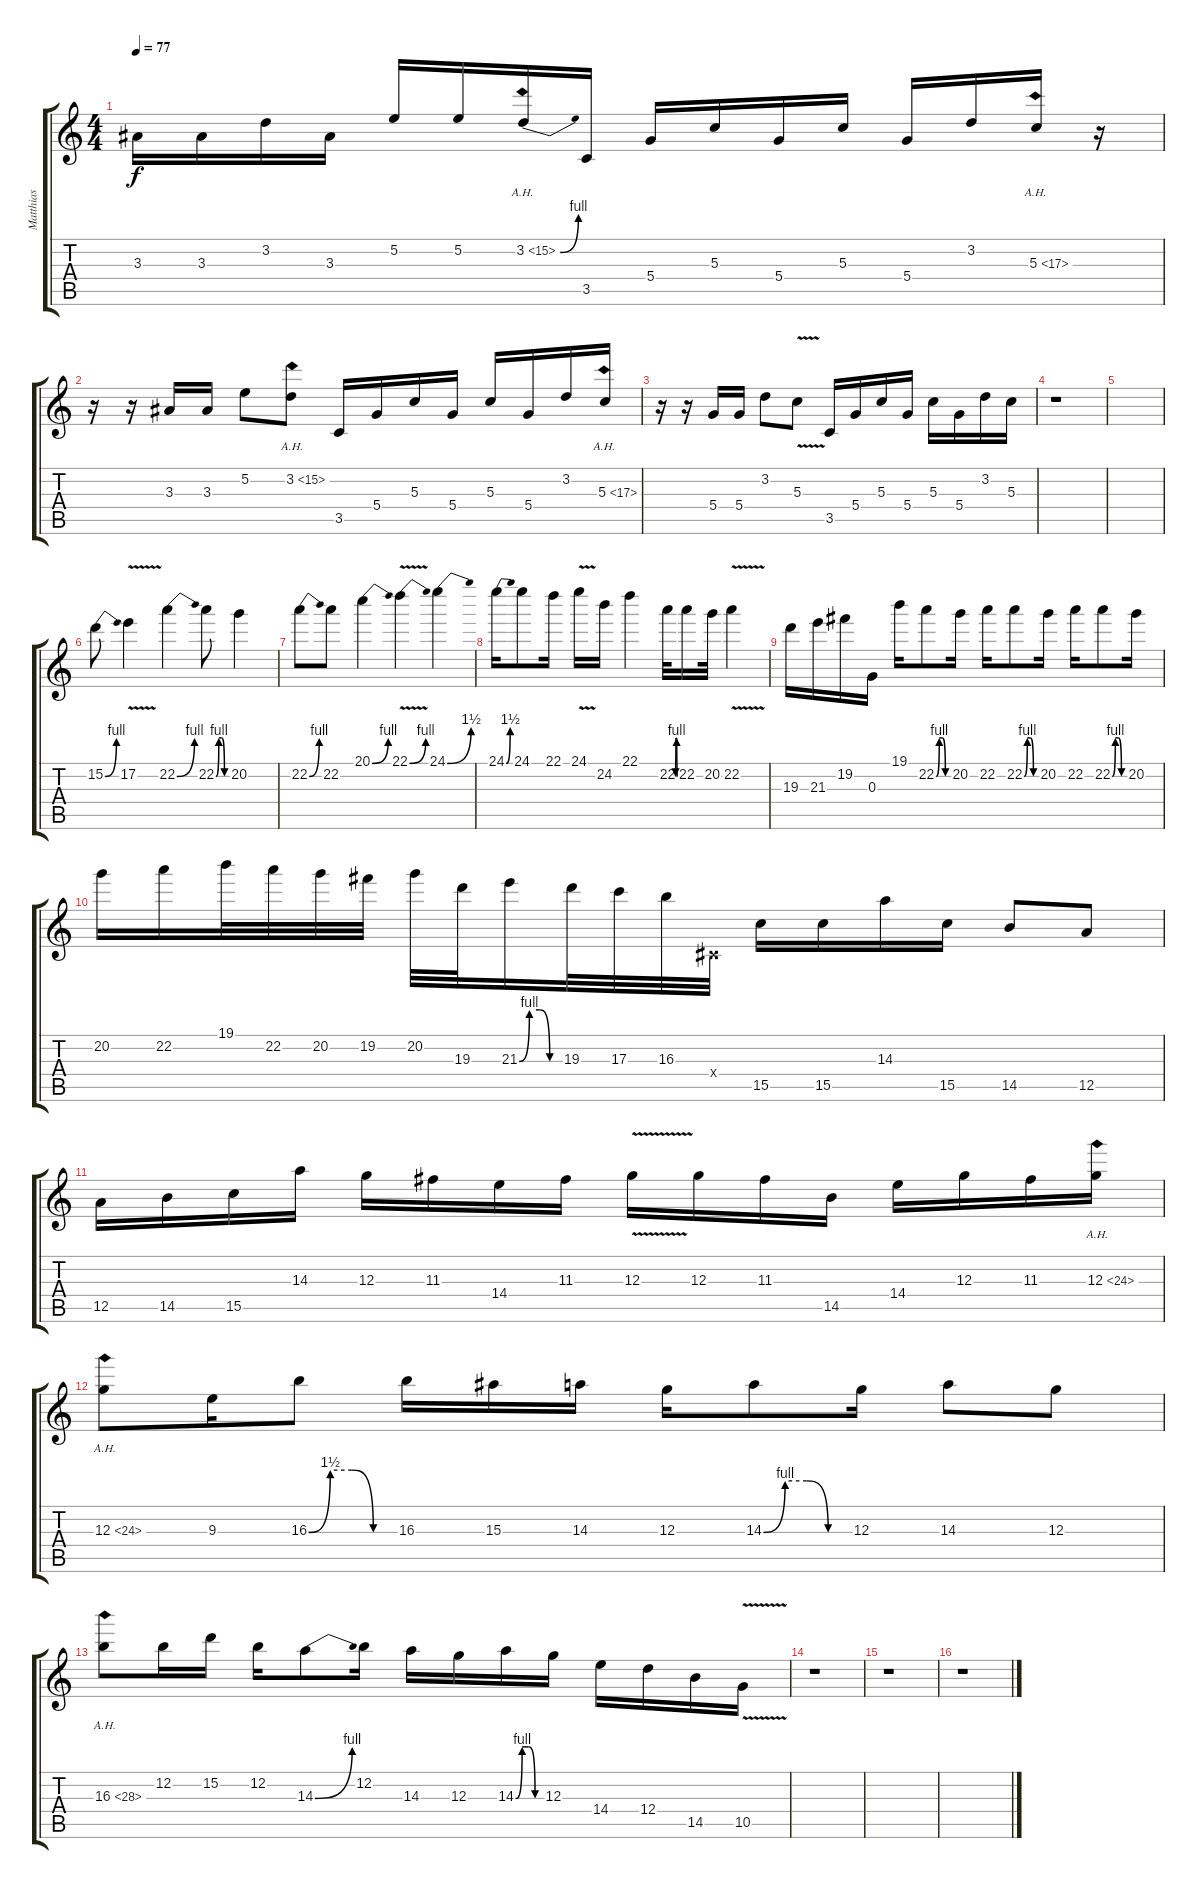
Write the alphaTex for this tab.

\track ("Matthias" "Matthias") {instrument distortionguitar}
\staff {score tabs}
\tuning (E4 B3 G3 D3 A2 E2) {hide}
\ts (4 4)
\tempo 77
\clef g2
\ks c
3.3.16{dy f} 3.3.16 3.2.16 3.3.16 5.2.16 5.2.16 3.2{be (bend 0 0 60 4) ah 12}.16 3.5.16 5.4.16 5.3.16 5.4.16 5.3.16 5.4.16 3.2.16 5.3{ah 12}.16 r.16 |
r.16 r.16 3.3.16 3.3.16 5.2.8 3.2{ah 12}.8 3.5.16 5.4.16 5.3.16 5.4.16 5.3.16 5.4.16 3.2.16 5.3{ah 12}.16 |
r.16 r.16 5.4.16 5.4.16 3.2.8 5.3{v}.8 3.5.16 5.4.16 5.3.16 5.4.16 5.3.16 5.4.16 3.2.16 5.3.16 |
r.1 |
|
15.2{be (bend 0 0 60 4)}.8 17.2{v}.4 22.2{be (bend 0 0 60 4)}.4 22.2{be (custom 0 0 15 4 30 4 45 0 60 0)}.8 20.2.4 |
22.2{be (bend 0 0 60 4)}.8 22.2.8 20.1{be (bend 0 0 60 4)}.4 22.1{be (bend 0 0 60 4) v}.4 24.1{be (bend 0 0 60 6)}.4 |
24.1{be (bend 0 0 60 6)}.16 24.1.8 22.1.16 24.1{v}.16 24.2.16 22.1.4 22.2{be (custom 0 0 15 4 30 4 45 0 60 0)}.32 22.2.16 20.2.32 22.2{v}.4 |
19.3.16 21.3.16 19.2.16 0.3.16 19.1.16 22.2{be (custom 0 0 15 4 30 4 45 0 60 0)}.8 20.2.16 22.2.16 22.2{be (custom 0 0 15 4 30 4 45 0 60 0)}.8 20.2.16 22.2.16 22.2{be (custom 0 0 15 4 30 4 45 0 60 0)}.8 20.2.16 |
20.2.16 22.2.16 19.1.32 22.2.32 20.2.32 19.2.32 20.2.32 19.3.32 21.3{be (custom 0 0 15 4 30 4 45 0 60 0)}.16 19.3.32 17.3.32 16.3.32 -1.4{x}.32 15.5.16 15.5.16 14.3.16 15.5.16 14.5.8 12.5.8 |
12.5.16 14.5.16 15.5.16 14.3.16 12.3.16 11.3.16 14.4.16 11.3.16 12.3{v}.16 12.3.16 11.3.16 14.5.16 14.4.16 12.3.16 11.3.16 12.3{ah 12}.16 |
12.3{ah 12}.8 9.3.16 16.3{be (custom 0 0 15 6 30 6 45 0 60 0)}.8 16.3.16 15.3.16 14.3.16 12.3.16 14.3{be (custom 0 0 15 4 30 4 45 0 60 0)}.8 12.3.16 14.3.8 12.3.8 |
16.3{ah 12}.8 12.2.16 15.2.16 12.2.16 14.3{be (bend 0 0 60 4)}.8 12.2.16 14.3.16 12.3.16 14.3{be (custom 0 0 15 4 30 4 45 0 60 0)}.16 12.3.16 14.4.16 12.4.16 14.5.16 10.5{v}.16 |
r.1 |
r.1 |
r.1
